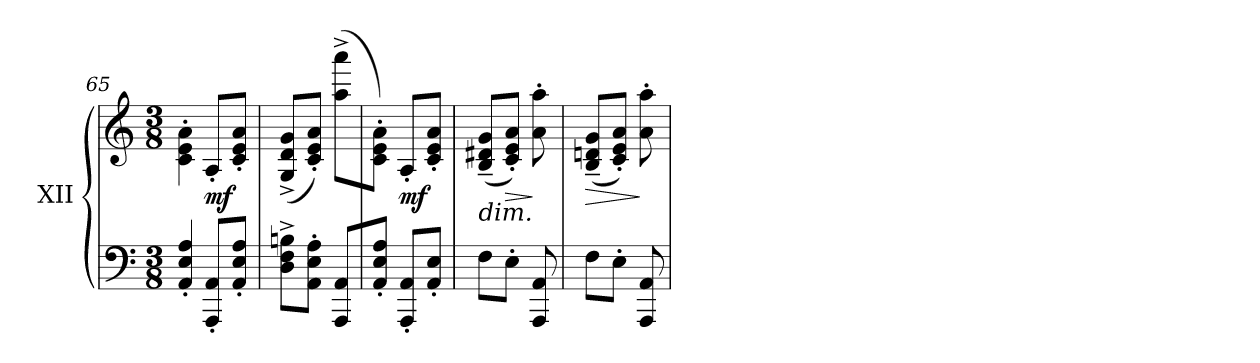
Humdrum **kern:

**kern	**kern	**dynam
*part1	*part1	*part1
*staff2	*staff1	*staff1/2
*I"XII	*	*
*clefF4	*clefG2	*
*k[]	*k[]	*
*M3/8	*M3/8	*
=65	=65	=65
8AA/'< 8E/'< 8A/'<J	8c\' 8e\' 8a\'J	.
!	!	!LO:DY:b
8AAA/' 8AA/'L	8A'/L	mf
8AA/' 8E/' 8A/'J	8c/' 8e/' 8a/'J	.
=66	=66	=66
8D\^ 8F\^ 8Bni\^L	(<8G/^< 8d/^< 8g/^<L	.
8AA\' 8E\' 8A\'J	8c/' 8e/' 8a/'J)	.
8AAA/ 8AA/L	(>8aa\^ 8aaa\^L	.
=67	=67	=67
8AA/'< 8E/'< 8A/'<J	8c\' 8e\' 8a\'J)	.
!	!	!LO:DY:b
8AAA/' 8AA/'L	8A'/L	mf
8AA/' 8E/'J	8c/' 8e/' 8a/'J	.
=68	=68	=68
!	!LO:TX:b:i:t=dim.	!
8F\L	(<8B/~ 8d#X/~ 8g/~L	.
!	!	!LO:HP:b
8E'\J	8c/' 8e/' 8a/'J)	>
8AAA/ 8AA/	8a\' 8aa\'	]
=69	=69	=69
!	!	!LO:HP:b
8F\L	(<8B/~ 8dn/~ 8g/~L	>
8E'\J	8c/' 8e/' 8a/'J)	.
8AAA/ 8AA/	8a\' 8aa\'	]
=	=	=
*-	*-	*-
